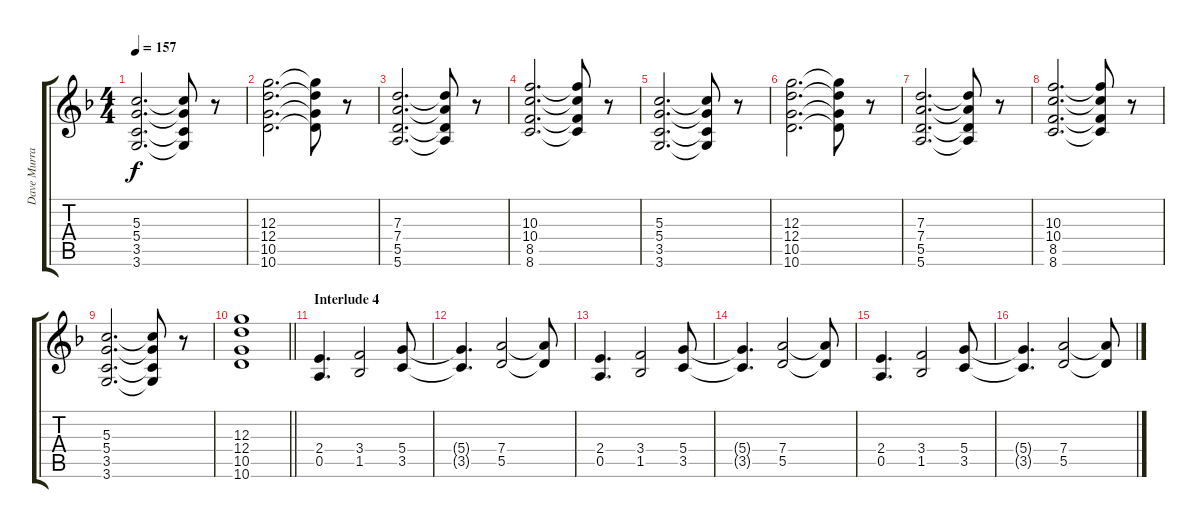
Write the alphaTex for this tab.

\track ("Dave Murray" "Dave Murra") {instrument overdrivenguitar}
\staff {score tabs}
\tuning (E4 B3 G3 D3 A2 E2) {hide}
\ts (4 4)
\tempo 157
\clef g2
\ks f
(5.3 5.4 3.5 3.6).2{d dy f} (5.3{t} 5.4{t} 3.5{t} 3.6{t}).8 r.8 |
(12.3 12.4 10.5 10.6).2{d} (12.3{t} 12.4{t} 10.5{t} 10.6{t}).8 r.8 |
(7.3 7.4 5.5 5.6).2{d} (7.3{t} 7.4{t} 5.5{t} 5.6{t}).8 r.8 |
(10.3 10.4 8.5 8.6).2{d} (10.3{t} 10.4{t} 8.5{t} 8.6{t}).8 r.8 |
(5.3 5.4 3.5 3.6).2{d} (5.3{t} 5.4{t} 3.5{t} 3.6{t}).8 r.8 |
(12.3 12.4 10.5 10.6).2{d} (12.3{t} 12.4{t} 10.5{t} 10.6{t}).8 r.8 |
(7.3 7.4 5.5 5.6).2{d} (7.3{t} 7.4{t} 5.5{t} 5.6{t}).8 r.8 |
(10.3 10.4 8.5 8.6).2{d} (10.3{t} 10.4{t} 8.5{t} 8.6{t}).8 r.8 |
(5.3 5.4 3.5 3.6).2{d} (5.3{t} 5.4{t} 3.5{t} 3.6{t}).8 r.8 |
\barLineRight lightlight
(12.3 12.4 10.5 10.6).1 |
\section ("" "Interlude 4")
(2.4 0.5).4{d} (3.4 1.5).2 (5.4 3.5).8 |
(5.4{t} 3.5{t}).4{d} (7.4 5.5).2 (7.4{t} 5.5{t}).8 |
(2.4 0.5).4{d} (3.4 1.5).2 (5.4 3.5).8 |
(5.4{t} 3.5{t}).4{d} (7.4 5.5).2 (7.4{t} 5.5{t}).8 |
(2.4 0.5).4{d} (3.4 1.5).2 (5.4 3.5).8 |
(5.4{t} 3.5{t}).4{d} (7.4 5.5).2 (7.4{t} 5.5{t}).8
